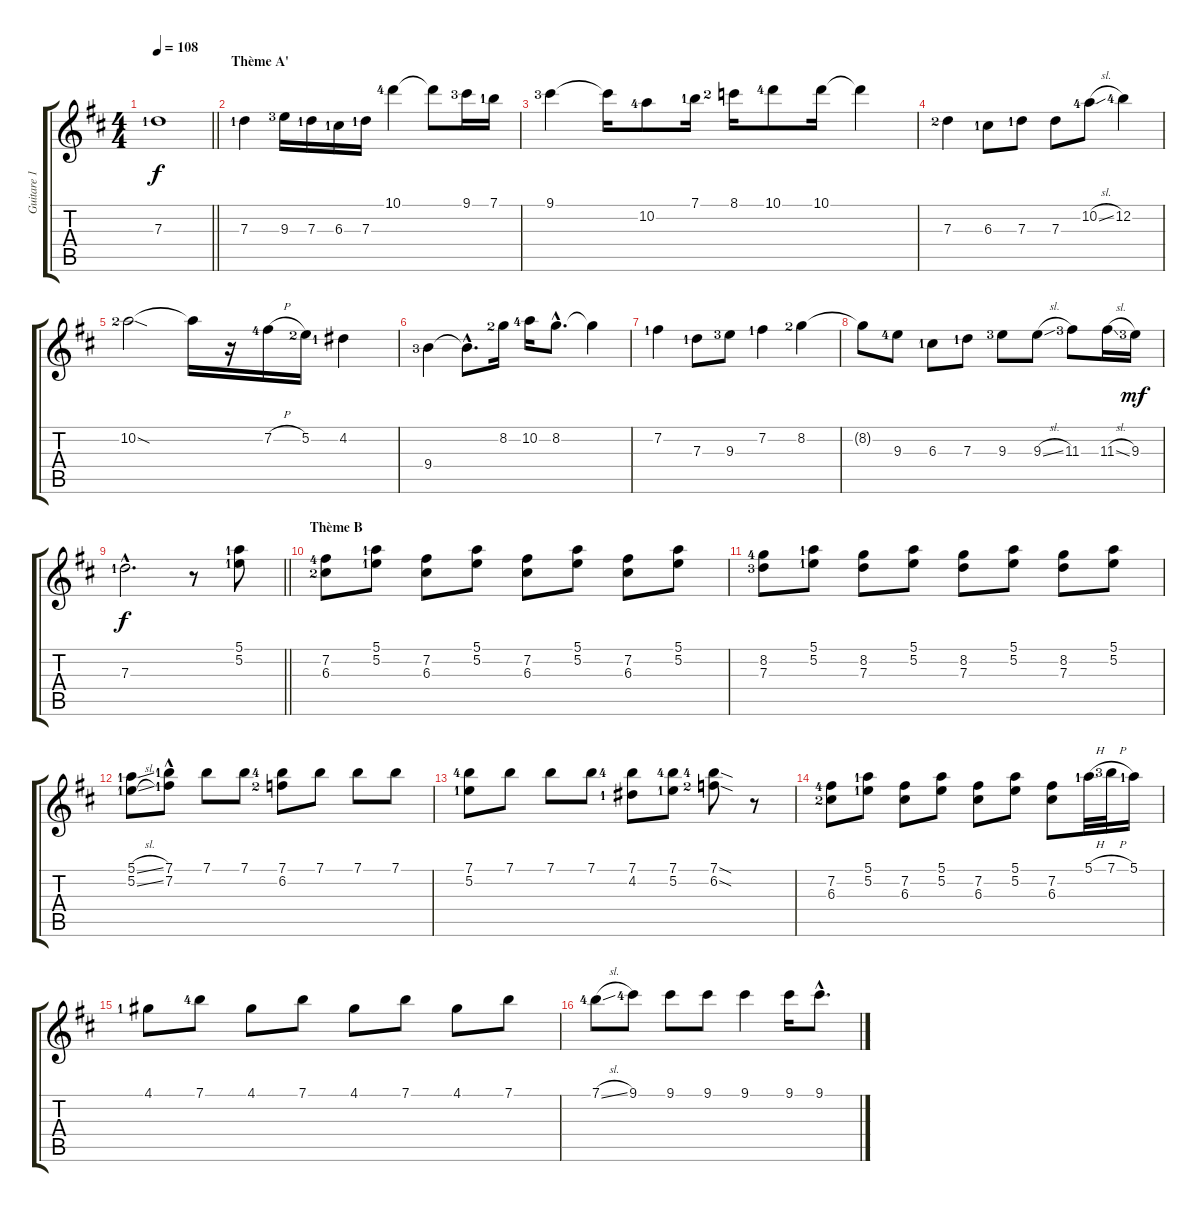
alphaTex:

\track ("Guitare 1" "Guitare 1") {instrument electricguitarjazz}
\staff {score tabs}
\tuning (E4 B3 G3 D3 A2 D2) {hide}
\ts (4 4)
\tempo 108
\clef g2
\barLineRight lightlight
\ks d
7.3{lf 2}.1{dy f} |
\section ("" "Thème A'")
7.3{lf 2}.4{volume 14 balance 12 instrument electricguitarjazz} 9.3{lf 4}.16 7.3{lf 2}.16 6.3{lf 2}.16 7.3{lf 2}.16 10.1{lf 5}.4 10.1{t}.8 9.1{lf 4}.16 7.1{lf 2}.16 |
9.1{lf 4}.4 9.1{t}.16 10.2{lf 5}.8 7.1{lf 2}.16 8.1{lf 3}.16 10.1{lf 5}.8 10.1.16 10.1{t}.4 |
7.3{lf 3}.4 6.3{lf 2}.8 7.3{lf 2}.8 7.3.8 10.2{sl lf 5}.8 12.2{lf 5}.4 |
10.2{sod lf 3}.2 10.2{t}.16 r.16 7.2{h lf 5}.16 5.2{lf 3}.16 4.2{lf 2}.4 |
9.4{lf 4}.4 9.4{hac t}.8{d} 8.2{lf 3}.16 10.2{lf 5}.16 8.2{hac}.8{d} 8.2{t}.4 |
7.2{lf 2}.4 7.3{lf 2}.8 9.3{lf 4}.8 7.2{lf 2}.4 8.2{lf 3}.4 |
8.2{t}.8 9.3{lf 5}.8 6.3{lf 2}.8 7.3{lf 2}.8 9.3{lf 4}.8 9.3{sl}.8 11.3{lf 4}.8 11.3{sl}.16 9.3{lf 4}.16{dy mf} |
\barLineRight lightlight
7.3{hac lf 2}.2{d dy f} r.8{volume 12 balance 12 instrument electricguitarjazz} (5.1{lf 2} 5.2{lf 2}).8 |
\section ("" "Thème B")
(7.2{lf 5} 6.3{lf 3}).8 (5.1{lf 2} 5.2{lf 2}).8 (7.2 6.3).8 (5.1 5.2).8 (7.2 6.3).8 (5.1 5.2).8 (7.2 6.3).8 (5.1 5.2).8 |
(8.2{lf 5} 7.3{lf 4}).8 (5.1{lf 2} 5.2{lf 2}).8 (8.2 7.3).8 (5.1 5.2).8 (8.2 7.3).8 (5.1 5.2).8 (8.2 7.3).8 (5.1 5.2).8 |
(5.1{sl lf 2} 5.2{sl lf 2}).8 (7.1{lf 2} 7.2{hac lf 2}).8 7.1.8 7.1.8 (7.1{lf 5} 6.2{lf 3}).8 7.1.8 7.1.8 7.1.8 |
(7.1{lf 5} 5.2{lf 2}).8 7.1.8 7.1.8 7.1.8 (7.1{lf 5} 4.2{lf 2}).8 (7.1{lf 5} 5.2{lf 2}).8 (7.1{sod lf 5} 6.2{sod lf 3}).8 r.8 |
(7.2{lf 5} 6.3{lf 3}).8 (5.1{lf 2} 5.2{lf 2}).8 (7.2 6.3).8 (5.1 5.2).8 (7.2 6.3).8 (5.1 5.2).8 (7.2 6.3).8 5.1{h lf 2}.32 7.1{h lf 4}.32 5.1{lf 2}.16 |
4.1{lf 2}.8{volume 14 balance 12 instrument electricguitarjazz} 7.1{lf 5}.8 4.1.8 7.1.8 4.1.8 7.1.8 4.1.8 7.1.8 |
7.1{sl lf 5}.8 9.1{lf 5}.8 9.1.8 9.1.8 9.1.4 9.1.16 9.1{sl hac}.8{d}
